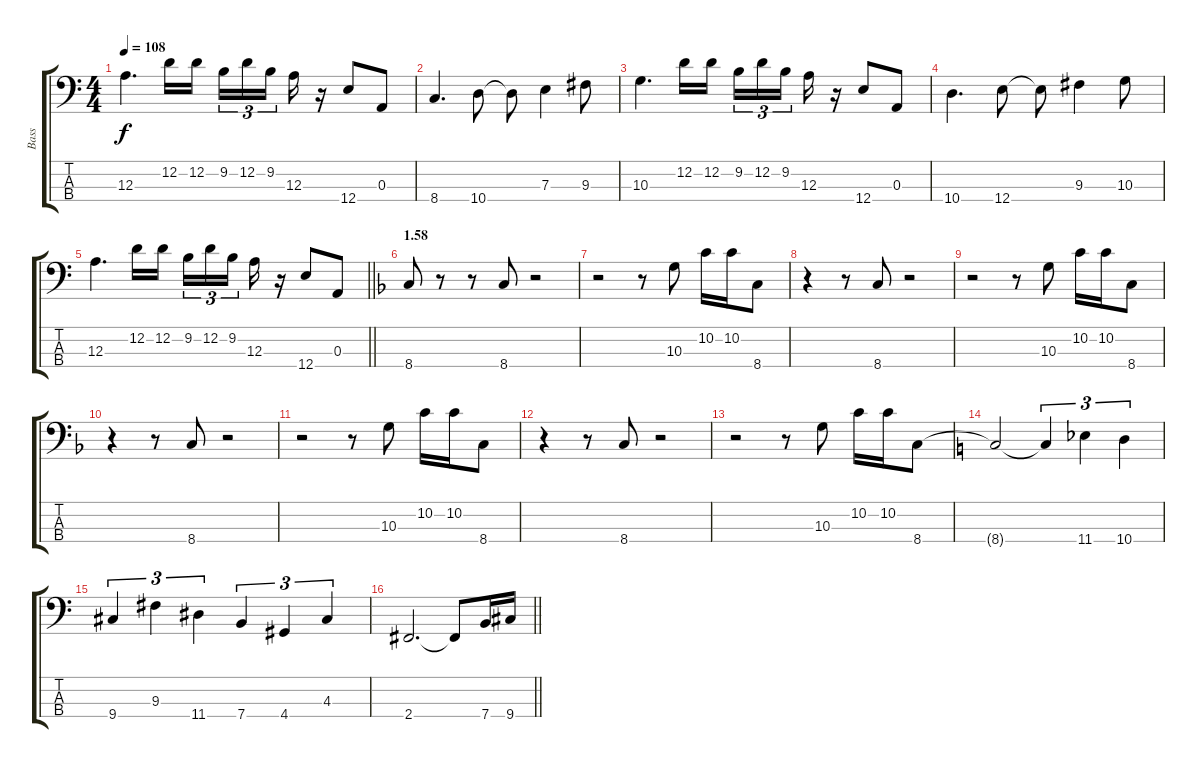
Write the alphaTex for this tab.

\track ("Bass" "Bass") {instrument electricbasspick}
\staff {score tabs}
\tuning (G2 D2 A1 E1) {hide}
\ts (4 4)
\tempo 108
\clef f4
\ks c
12.3.4{d dy f} 12.2.16 12.2.16 9.2.16{tu (3 2)} 12.2.16{tu (3 2)} 9.2.16{tu (3 2) beam splitsecondary} 12.3.16 r.16 12.4.8 0.3.8 |
8.4.4{d} 10.4.8 10.4{t}.8 7.3.4 9.3.8 |
10.3.4{d} 12.2.16 12.2.16 9.2.16{tu (3 2)} 12.2.16{tu (3 2)} 9.2.16{tu (3 2) beam splitsecondary} 12.3.16 r.16 12.4.8 0.3.8 |
10.4.4{d} 12.4.8 12.4{t}.8 9.3.4 10.3.8 |
\barLineRight lightlight
12.3.4{d} 12.2.16 12.2.16 9.2.16{tu (3 2)} 12.2.16{tu (3 2)} 9.2.16{tu (3 2) beam splitsecondary} 12.3.16 r.16 12.4.8 0.3.8 |
\section ("" "1.58")
\ks f
8.4.8 r.8 r.8 8.4.8 r.2 |
r.2 r.8 10.3.8 10.2.16 10.2.16 8.4.8 |
r.4 r.8 8.4.8 r.2 |
r.2 r.8 10.3.8 10.2.16 10.2.16 8.4.8 |
r.4 r.8 8.4.8 r.2 |
r.2 r.8 10.3.8 10.2.16 10.2.16 8.4.8 |
r.4 r.8 8.4.8 r.2 |
r.2 r.8 10.3.8 10.2.16 10.2.16 8.4.8 |
\ks c
8.4{t}.2 8.4{t}.4{tu (3 2)} 11.4{acc b}.4{tu (3 2)} 10.4.4{tu (3 2)} |
9.4.4{tu (3 2)} 9.3.4{tu (3 2)} 11.4.4{tu (3 2)} 7.4.4{tu (3 2)} 4.4.4{tu (3 2)} 4.3.4{tu (3 2)} |
\barLineRight lightlight
2.4.2{d} 2.4{t}.8 7.4.16 9.4.16
